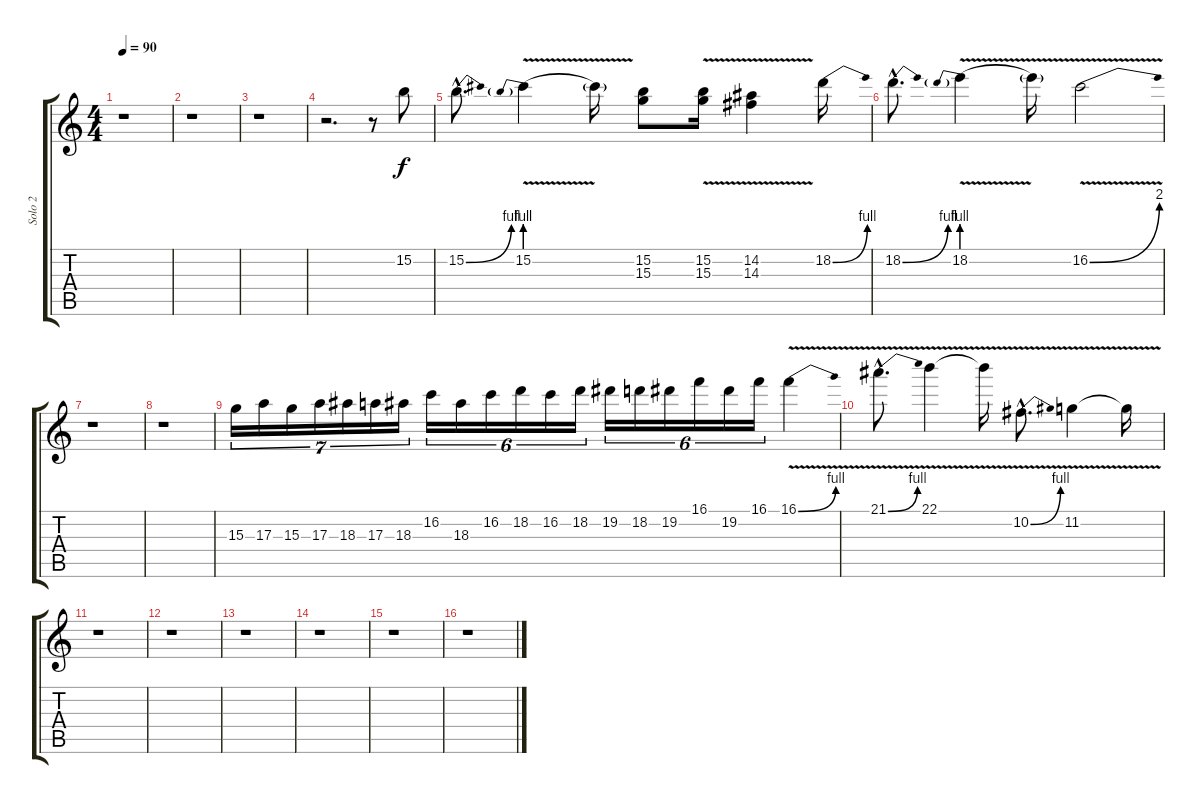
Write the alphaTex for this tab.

\track ("Solo 2" "Solo 2") {instrument distortionguitar}
\staff {score tabs}
\tuning (Db4 Ab3 E3 B2 Gb2 Db2) {hide}
\ts (4 4)
\tempo 90
\clef g2
\ks c
r.1{dy f} |
r.1 |
r.1 |
r.2{d} r.8 15.2.8{volume 15} |
15.2{be (bend 0 0 60 4) hac}.8{d} 15.2{be (prebend 0 4 60 4) v}.4 15.2{t}.16 (15.2 15.3).8 (15.2{v} 15.3{v}).16 (14.2{v} 14.3).4 18.2{be (bend 0 0 60 4)}.16 |
18.2{be (bend 0 0 60 4) hac}.8{d} 18.2{be (prebend 0 4 60 4) v}.4 18.2{t}.16 16.2{be (bend 0 0 60 8) v}.2 |
r.1 |
r.1 |
15.3.16{tu (7 4)} 17.3.16{tu (7 4)} 15.3.16{tu (7 4)} 17.3.16{tu (7 4)} 18.3.16{tu (7 4)} 17.3.16{tu (7 4)} 18.3.16{tu (7 4)} 16.2.16{tu (6 4)} 18.3.16{tu (6 4)} 16.2.16{tu (6 4)} 18.2.16{tu (6 4)} 16.2.16{tu (6 4)} 18.2.16{tu (6 4)} 19.2.16{tu (6 4)} 18.2.16{tu (6 4)} 19.2.16{tu (6 4)} 16.1.16{tu (6 4)} 19.2.16{tu (6 4)} 16.1.16{tu (6 4)} 16.1{be (bend 0 0 60 4) v}.4 |
21.1{be (bend 0 0 60 4) v hac}.8{d} 22.1{v}.4 22.1{t}.16 10.2{be (bend 0 0 60 4) v hac}.8{d} 11.2{v}.4 11.2{t}.16 |
r.1 |
r.1 |
r.1 |
r.1 |
r.1 |
r.1
